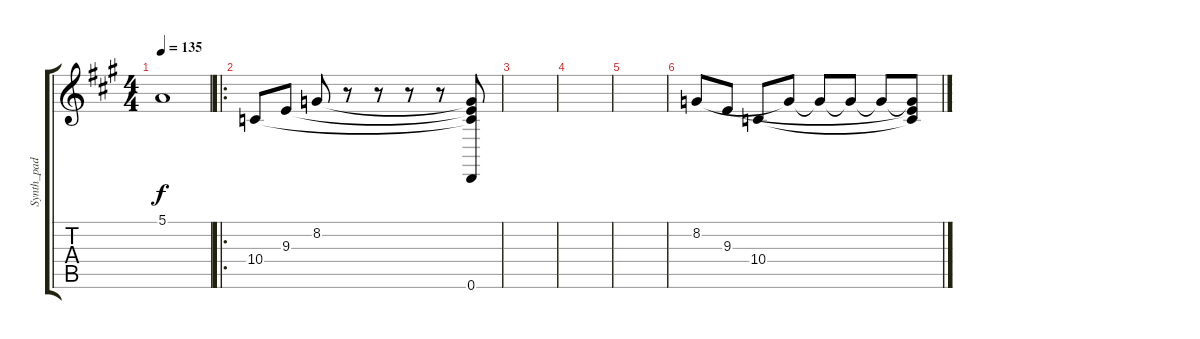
\track ("Synth_pad" "Synth_pad") {instrument pad2warm}
\staff {score tabs}
\tuning (E4 B3 G3 D3 A2 D2) {hide}
\ts (4 4)
\tempo 135
\clef g2
\ks a
5.1.1{dy f} |
\ro
10.4.8 9.3.8 8.2.8 r.8 r.8 r.8 r.8 (8.2{t} 9.3{t} 10.4{t} 0.6).8 |
|
|
|
8.2.8 9.3.8 10.4.8 8.2{t}.8 8.2{t}.8 8.2{t}.8 8.2{t}.8 (8.2{t} 9.3{t} 10.4{t}).8
